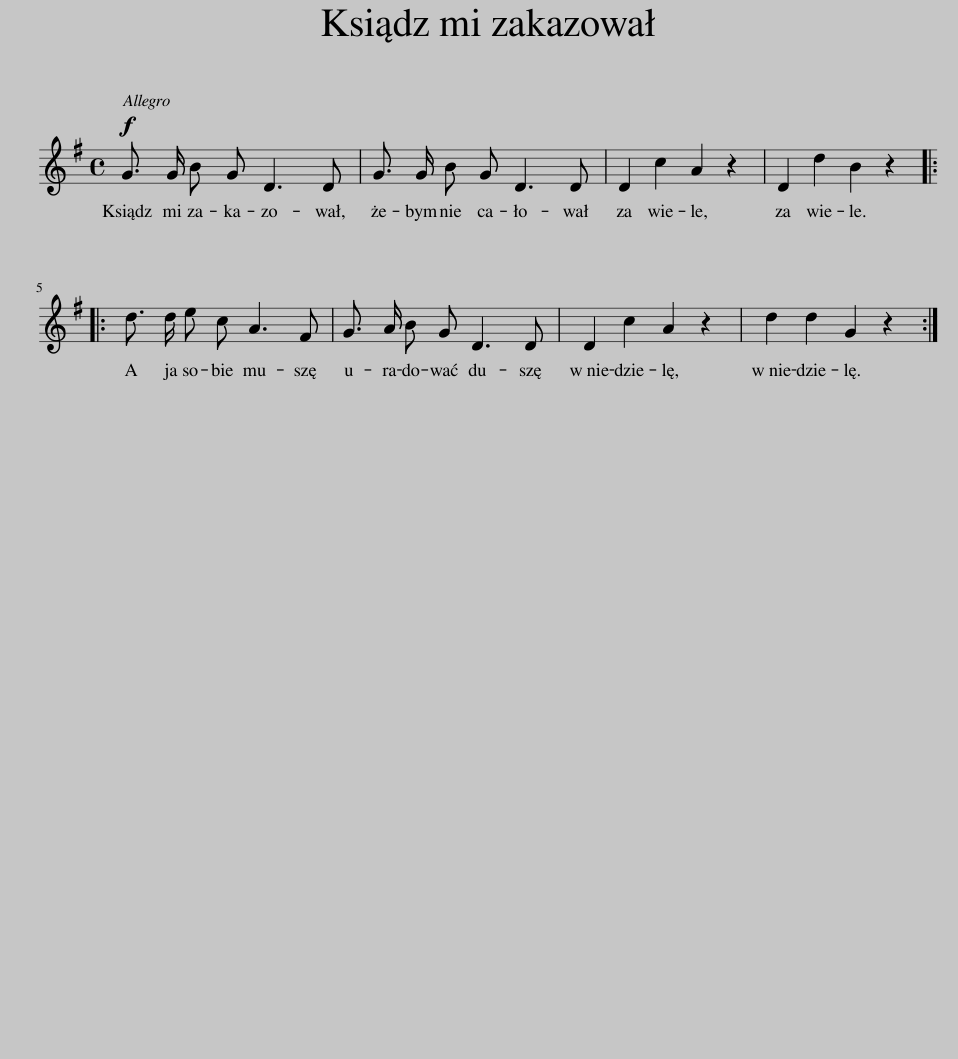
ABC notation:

X:1
L:1/8
M:4/4
I:linebreak $
K:G
V:1 treble
V:1
!f! G3/2 G/ B G D3 D | G3/2 G/ B G D3 D | D2 c2 A2 z2 | D2 d2 B2 z2 |:$ d3/2 d/ e c A3 F | %5
 G3/2 A/ B G D3 D | D2 c2 A2 z2 | d2 d2 G2 z2 :| %8
